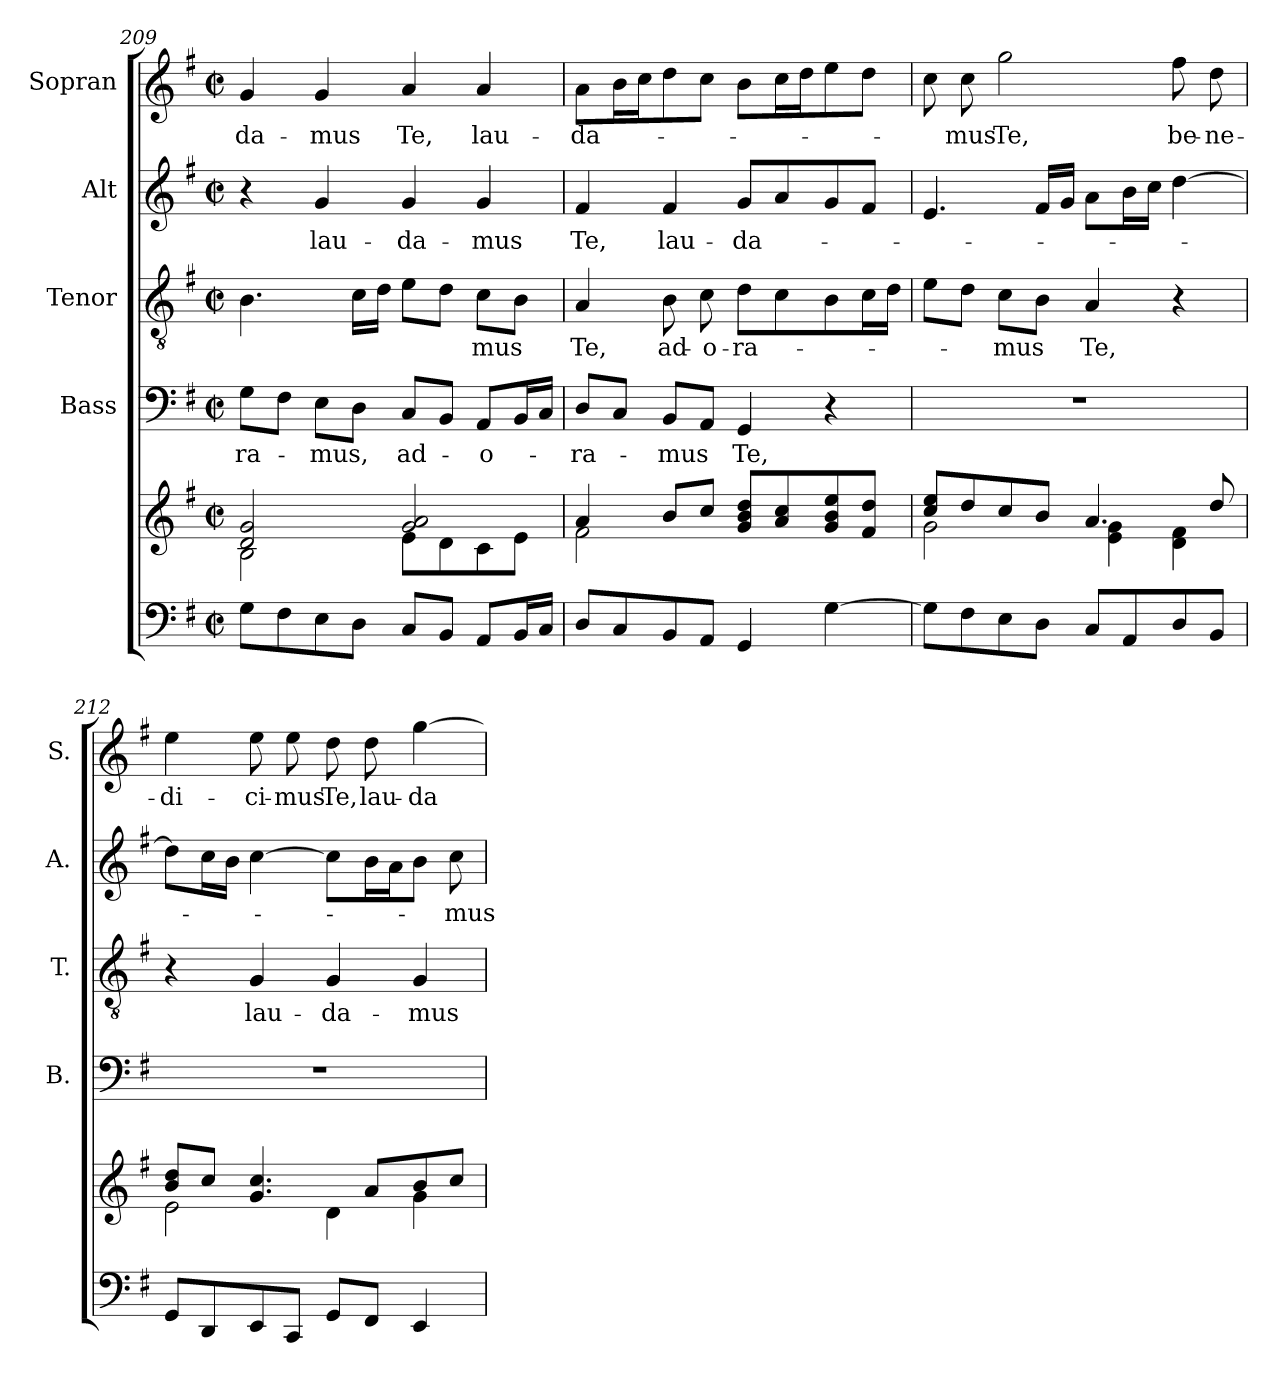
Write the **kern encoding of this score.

**kern	**kern	**kern	**text	**kern	**text	**kern	**text	**kern	**text
*part5	*part5	*part4	*part4	*part3	*part3	*part2	*part2	*part1	*part1
*staff6	*staff5	*staff4	*staff4	*staff3	*staff3	*staff2	*staff2	*staff1	*staff1
*	*	*I"Bass	*	*I"Tenor	*	*I"Alt	*	*I"Sopran	*
*	*	*I'B.	*	*I'T.	*	*I'A.	*	*I'S.	*
!!LO:PB:g=z
*clefF4	*clefG2	*clefF4	*	*clefGv2	*	*clefG2	*	*clefG2	*
*k[f#]	*k[f#]	*k[f#]	*	*k[f#]	*	*k[f#]	*	*k[f#]	*
*G:	*G:	*G:	*	*G:	*	*G:	*	*G:	*
*M2/2	*M2/2	*M2/2	*	*M2/2	*	*M2/2	*	*M2/2	*
*met(c|)	*met(c|)	*met(c|)	*	*met(c|)	*	*met(c|)	*	*met(c|)	*
=209	=209	=209	=209	=209	=209	=209	=209	=209	=209
*	*^	*	*	*	*	*	*	*	*
!	!	!	!	!LO:LY:b	!	!	!	!	!	!LO:LY:b
8G\L	2d/ 2g/	2B\	8G\L	-ra-	4.B\	.	4r	.	4g/	-da-
8F#\	.	.	8F#\J	.	.	.	.	.	.	.
!	!	!	!	!LO:LY:b	!	!	!	!LO:LY:b	!	!LO:LY:b
8E\	.	.	8E\L	-mus,	.	.	4g/	lau-	4g/	-mus
8D\J	.	.	8D\J	.	16c\LL	.	.	.	.	.
.	.	.	.	.	16d\JJ	.	.	.	.	.
!	!	!	!	!LO:LY:b	!	!	!	!LO:LY:b	!	!LO:LY:b
8C/L	2g/ 2a/	8e\L	8C/L	ad-	8e\L	.	4g/	-da-	4a/	Te,
8BB/J	.	8d\	8BB/J	.	8d\J	.	.	.	.	.
!	!	!	!	!LO:LY:b	!	!LO:LY:b	!	!LO:LY:b	!	!LO:LY:b
8AA/L	.	8c\	8AA/L	-o-	8c\L	-mus	4g/	-mus	4a/	lau-
16BB/L	.	8e\J	16BB/L	.	8B\J	.	.	.	.	.
16C/JJ	.	.	16C/JJ	.	.	.	.	.	.	.
=210	=210	=210	=210	=210	=210	=210	=210	=210	=210	=210
!	!	!	!	!LO:LY:b	!	!LO:LY:b	!	!LO:LY:b	!	!LO:LY:b
8D/L	4a/	2f#\	8D/L	-ra-	4A/	Te,	4f#/	Te,	8a\L	-da-
8C/	.	.	8C/J	.	.	.	.	.	16b\L	.
.	.	.	.	.	.	.	.	.	16cc\J	.
!	!	!	!	!LO:LY:b	!	!LO:LY:b	!	!LO:LY:b	!	!
8BB/	8b/L	.	8BB/L	-mus	8B\	ad-	4f#/	lau-	8dd\	.
!	!	!	!	!	!	!LO:LY:b	!	!	!	!
8AA/J	8cc/J	.	8AA/J	.	8c\	-o-	.	.	8cc\J	.
!	!	!	!	!LO:LY:b	!	!LO:LY:b	!	!LO:LY:b	!	!
4GG/	8g/ 8b/ 8dd/L	2ryy	4GG/	Te,	8d\L	-ra-	8g/L	-da-	8b\L	.
.	8a/ 8cc/	.	.	.	8c\	.	8a/	.	16cc\L	.
.	.	.	.	.	.	.	.	.	16dd\J	.
[4G\	8g/ 8b/ 8ee/	.	4r	.	8B\	.	8g/	.	8ee\	.
.	8f#/ 8dd/J	.	.	.	16c\L	.	8f#/J	.	8dd\J	.
.	.	.	.	.	16d\JJ	.	.	.	.	.
=211	=211	=211	=211	=211	=211	=211	=211	=211	=211	=211
8G\L]	8cc/ 8ee/L	2g\	1r	.	8e\L	.	4.e/	.	8cc\	.
!	!	!	!	!	!	!	!	!	!	!LO:LY:b
8F#\	8dd/	.	.	.	8d\J	.	.	.	8cc\	-mus
!	!	!	!	!	!	!LO:LY:b	!	!	!	!LO:LY:b
8E\	8cc/	.	.	.	8c\L	-mus	.	.	2gg\	Te,
8D\J	8b/J	.	.	.	8B\J	.	16f#/LL	.	.	.
.	.	.	.	.	.	.	16g/JJ	.	.	.
!	!	!	!	!	!	!LO:LY:b	!	!	!	!
8C/L	4.a/	4e\ 4g\	.	.	4A/	Te,	8a\L	.	.	.
8AA/	.	.	.	.	.	.	16b\L	.	.	.
.	.	.	.	.	.	.	16cc\JJ	.	.	.
!	!	!	!	!	!	!	!	!	!	!LO:LY:b
8D/	.	4d\ 4f#\	.	.	4r	.	[4dd\	.	8ff#\	be-
!	!	!	!	!	!	!	!	!	!	!LO:LY:b
8BB/J	8dd/	.	.	.	.	.	.	.	8dd\	-ne-
=212	=212	=212	=212	=212	=212	=212	=212	=212	=212	=212
!	!	!	!	!	!	!	!	!	!	!LO:LY:b
8GG/L	8b/ 8dd/L	2e\	1r	.	4r	.	8dd\L]	.	4ee\	-di-
8DD/	8cc/J	.	.	.	.	.	16cc\L	.	.	.
.	.	.	.	.	.	.	16b\JJ	.	.	.
!	!	!	!	!	!	!LO:LY:b	!	!	!	!LO:LY:b
8EE/	4.g/ 4.cc/	.	.	.	4G/	lau-	[4cc\	.	8ee\	-ci-
!	!	!	!	!	!	!	!	!	!	!LO:LY:b
8CC/J	.	.	.	.	.	.	.	.	8ee\	-mus
!	!	!	!	!	!	!LO:LY:b	!	!	!	!LO:LY:b
8GG/L	.	4d\	.	.	4G/	-da-	8cc\L]	.	8dd\	Te,
!	!	!	!	!	!	!	!	!	!	!LO:LY:b
8FF#/J	8a/L	.	.	.	.	.	16b\L	.	8dd\	lau-
.	.	.	.	.	.	.	16a\J	.	.	.
!	!	!	!	!	!	!LO:LY:b	!	!	!	!LO:LY:b
4EE/	8b/	4g\	.	.	4G/	-mus	8b\J	.	[4gg\	-da-
!	!	!	!	!	!	!	!	!LO:LY:b	!	!
.	8cc/J	.	.	.	.	.	8cc\	-mus	.	.
*	*v	*v	*	*	*	*	*	*	*	*
=	=	=	=	=	=	=	=	=	=
*-	*-	*-	*-	*-	*-	*-	*-	*-	*-
